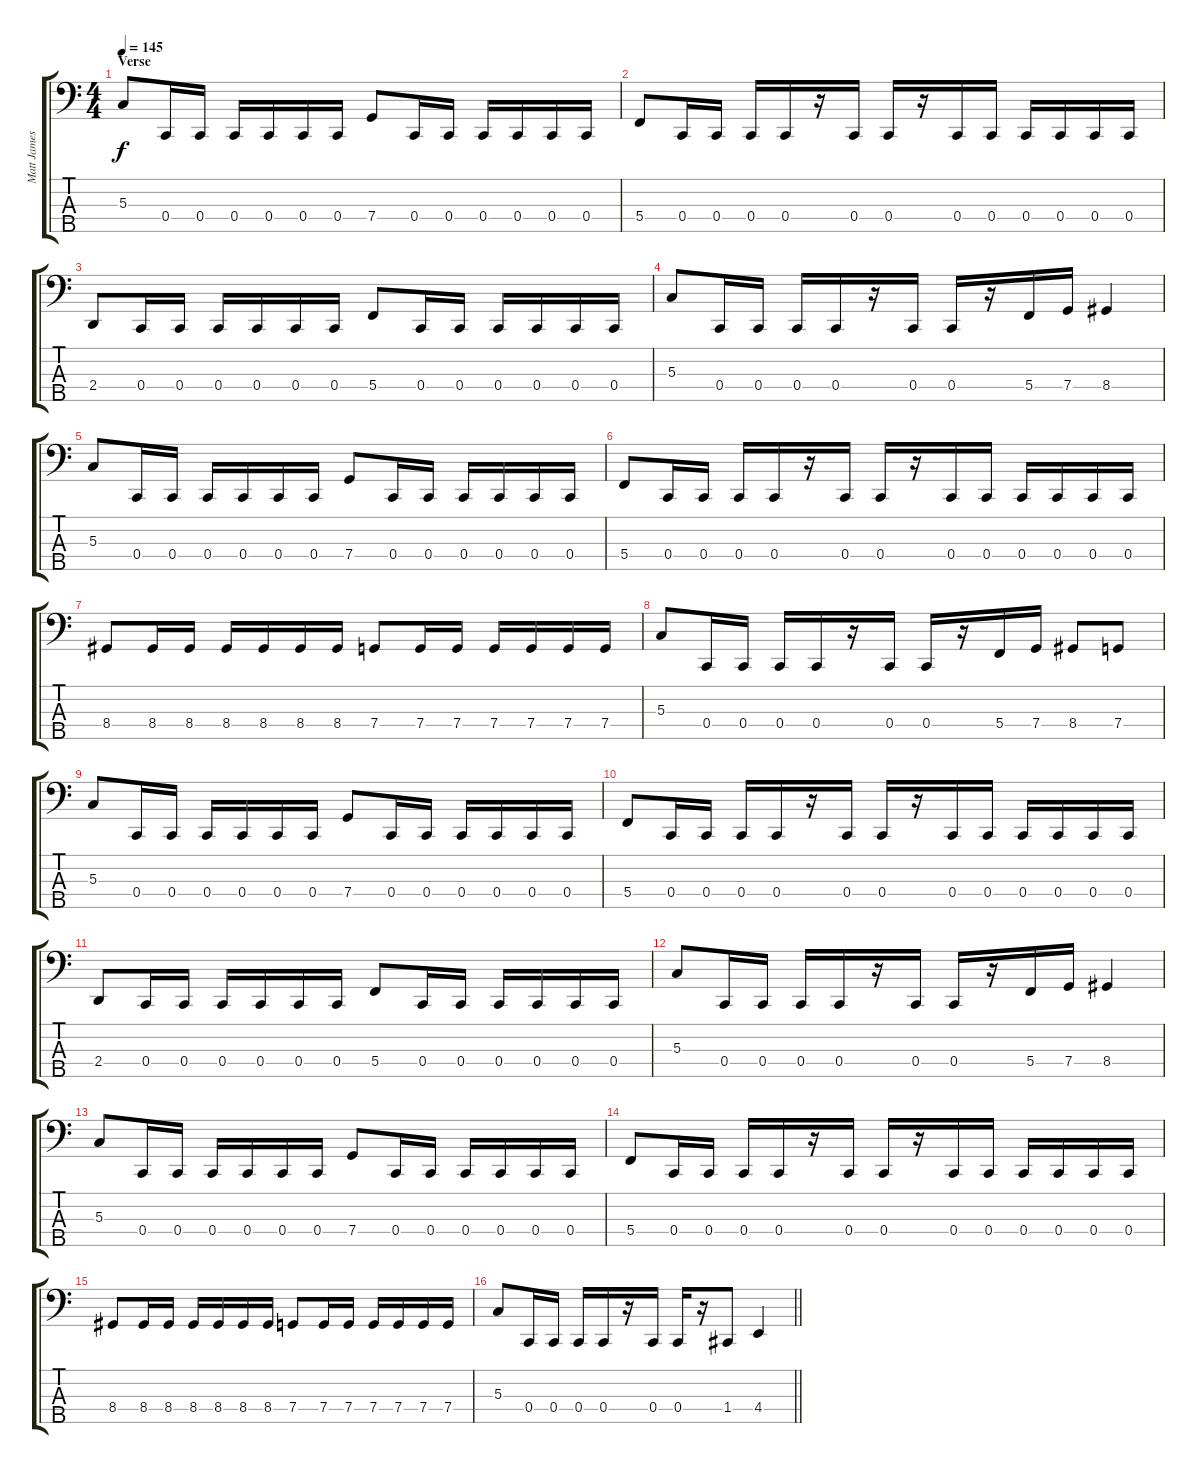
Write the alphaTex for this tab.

\track ("Matt James" "Matt James") {instrument slapbass1}
\staff {score tabs}
\tuning (F2 C2 G1 C1 A0) {hide}
\ts (4 4)
\section ("" "Verse")
\tempo 145
\clef f4
\ks c
5.3.8{dy f} 0.4.16 0.4.16 0.4.16 0.4.16 0.4.16 0.4.16 7.4.8 0.4.16 0.4.16 0.4.16 0.4.16 0.4.16 0.4.16 |
5.4.8 0.4.16 0.4.16 0.4.16 0.4.16 r.16 0.4.16 0.4.16 r.16 0.4.16 0.4.16 0.4.16 0.4.16 0.4.16 0.4.16 |
2.4.8 0.4.16 0.4.16 0.4.16 0.4.16 0.4.16 0.4.16 5.4.8 0.4.16 0.4.16 0.4.16 0.4.16 0.4.16 0.4.16 |
5.3.8 0.4.16 0.4.16 0.4.16 0.4.16 r.16 0.4.16 0.4.16 r.16 5.4.16 7.4.16 8.4.4 |
5.3.8 0.4.16 0.4.16 0.4.16 0.4.16 0.4.16 0.4.16 7.4.8 0.4.16 0.4.16 0.4.16 0.4.16 0.4.16 0.4.16 |
5.4.8 0.4.16 0.4.16 0.4.16 0.4.16 r.16 0.4.16 0.4.16 r.16 0.4.16 0.4.16 0.4.16 0.4.16 0.4.16 0.4.16 |
8.4.8 8.4.16 8.4.16 8.4.16 8.4.16 8.4.16 8.4.16 7.4.8 7.4.16 7.4.16 7.4.16 7.4.16 7.4.16 7.4.16 |
5.3.8 0.4.16 0.4.16 0.4.16 0.4.16 r.16 0.4.16 0.4.16 r.16 5.4.16 7.4.16 8.4.8 7.4.8 |
5.3.8 0.4.16 0.4.16 0.4.16 0.4.16 0.4.16 0.4.16 7.4.8 0.4.16 0.4.16 0.4.16 0.4.16 0.4.16 0.4.16 |
5.4.8 0.4.16 0.4.16 0.4.16 0.4.16 r.16 0.4.16 0.4.16 r.16 0.4.16 0.4.16 0.4.16 0.4.16 0.4.16 0.4.16 |
2.4.8 0.4.16 0.4.16 0.4.16 0.4.16 0.4.16 0.4.16 5.4.8 0.4.16 0.4.16 0.4.16 0.4.16 0.4.16 0.4.16 |
5.3.8 0.4.16 0.4.16 0.4.16 0.4.16 r.16 0.4.16 0.4.16 r.16 5.4.16 7.4.16 8.4.4 |
5.3.8 0.4.16 0.4.16 0.4.16 0.4.16 0.4.16 0.4.16 7.4.8 0.4.16 0.4.16 0.4.16 0.4.16 0.4.16 0.4.16 |
5.4.8 0.4.16 0.4.16 0.4.16 0.4.16 r.16 0.4.16 0.4.16 r.16 0.4.16 0.4.16 0.4.16 0.4.16 0.4.16 0.4.16 |
8.4.8 8.4.16 8.4.16 8.4.16 8.4.16 8.4.16 8.4.16 7.4.8 7.4.16 7.4.16 7.4.16 7.4.16 7.4.16 7.4.16 |
\barLineRight lightlight
5.3.8 0.4.16 0.4.16 0.4.16 0.4.16 r.16 0.4.16 0.4.16 r.16 1.4.8 4.4.4
